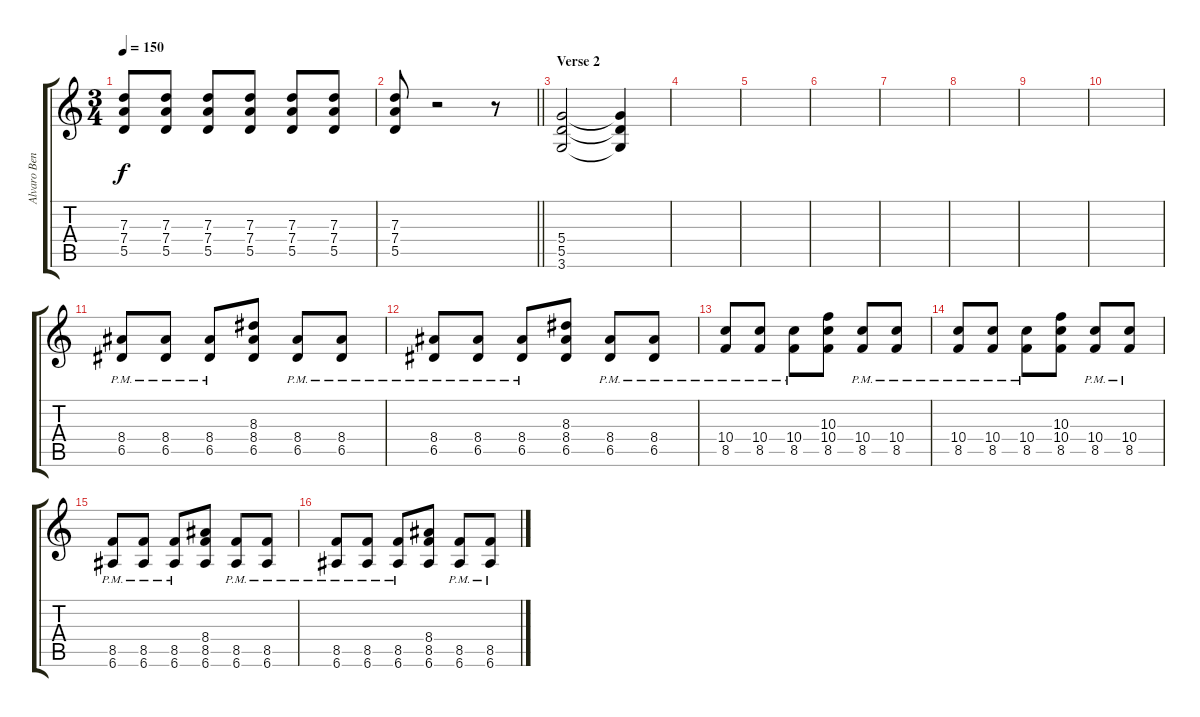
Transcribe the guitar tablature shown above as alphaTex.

\track ("Alvaro Benito" "Alvaro Ben") {instrument overdrivenguitar}
\staff {score tabs}
\tuning (E4 B3 G3 D3 A2 E2) {hide}
\ts (3 4)
\tempo 150
\clef g2
\ks c
(7.3 7.4 5.5).8{dy f} (7.3 7.4 5.5).8 (7.3 7.4 5.5).8 (7.3 7.4 5.5).8 (7.3 7.4 5.5).8 (7.3 7.4 5.5).8 |
\barLineRight lightlight
(7.3 7.4 5.5).8 r.2 r.8 |
\section ("" "Verse 2")
(5.4 5.5 3.6).2 (5.4{t} 5.5{t} 3.6{t}).4 |
|
|
|
|
|
|
|
(8.4{pm} 6.5{pm}).8 (8.4{pm} 6.5{pm}).8 (8.4{pm} 6.5{pm}).8 (8.3 8.4 6.5).8 (8.4{pm} 6.5{pm}).8 (8.4{pm} 6.5{pm}).8 |
(8.4{pm} 6.5{pm}).8 (8.4{pm} 6.5{pm}).8 (8.4{pm} 6.5{pm}).8 (8.3 8.4 6.5).8 (8.4{pm} 6.5{pm}).8 (8.4{pm} 6.5{pm}).8 |
(10.4{pm} 8.5{pm}).8 (10.4{pm} 8.5{pm}).8 (10.4{pm} 8.5{pm}).8 (10.3 10.4 8.5).8 (10.4{pm} 8.5{pm}).8 (10.4{pm} 8.5{pm}).8 |
(10.4{pm} 8.5{pm}).8 (10.4{pm} 8.5{pm}).8 (10.4{pm} 8.5{pm}).8 (10.3 10.4 8.5).8 (10.4{pm} 8.5{pm}).8 (10.4{pm} 8.5{pm}).8 |
(8.5{pm} 6.6{pm}).8 (8.5{pm} 6.6{pm}).8 (8.5{pm} 6.6{pm}).8 (8.4 8.5 6.6).8 (8.5{pm} 6.6{pm}).8 (8.5{pm} 6.6{pm}).8 |
(8.5{pm} 6.6{pm}).8 (8.5{pm} 6.6{pm}).8 (8.5{pm} 6.6{pm}).8 (8.4 8.5 6.6).8 (8.5{pm} 6.6{pm}).8 (8.5{pm} 6.6{pm}).8
